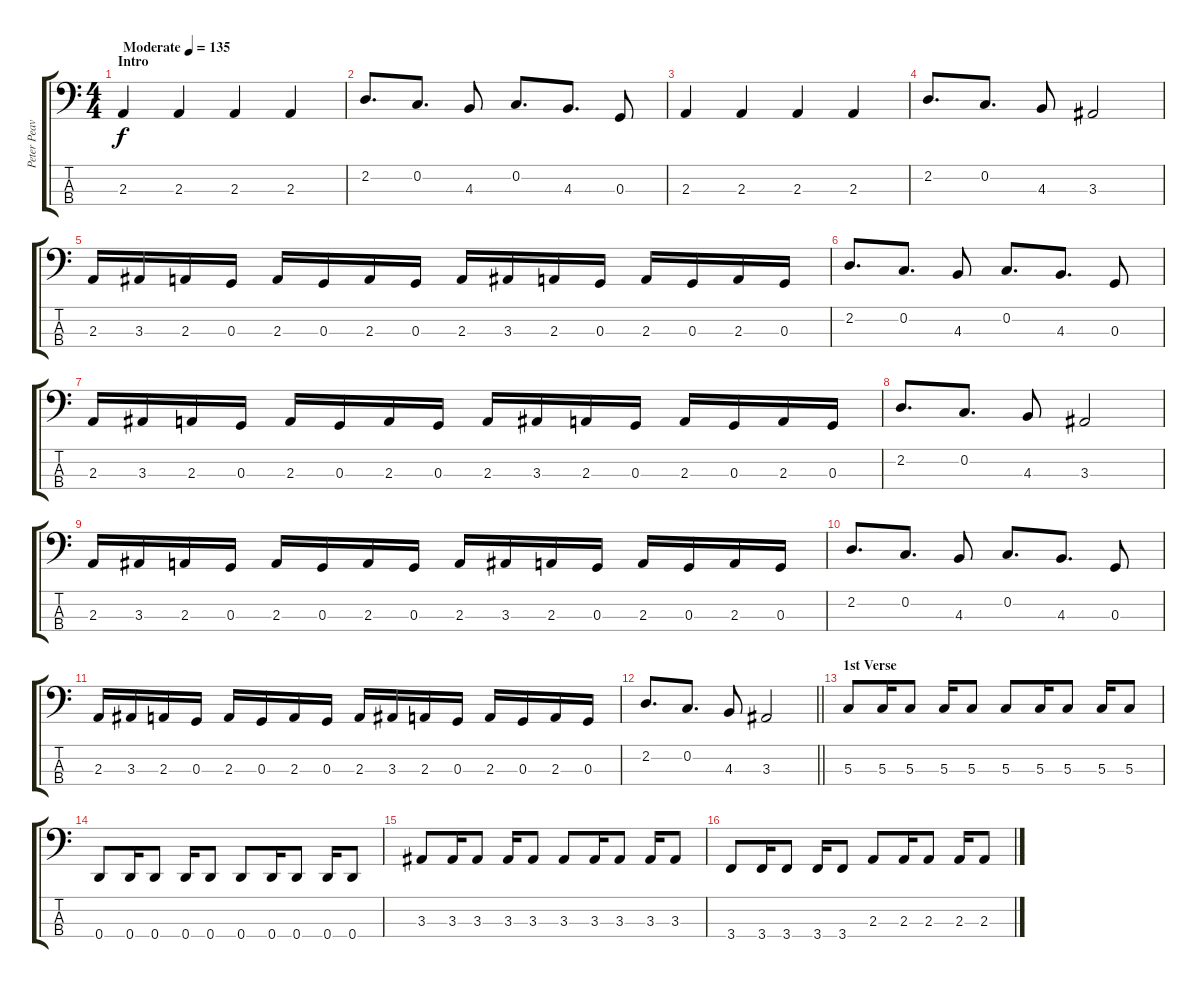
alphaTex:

\track ("Peter Peavy Wagner" "Peter Peav") {instrument electricbassfinger}
\staff {score tabs}
\tuning (F2 C2 G1 D1) {hide}
\ts (4 4)
\section ("" "Intro")
\tempo (135 "Moderate")
\clef f4
\ks c
2.3.4{dy f instrument electricbassfinger} 2.3.4 2.3.4 2.3.4 |
2.2.8{d} 0.2.8{d} 4.3.8 0.2.8{d} 4.3.8{d} 0.3.8 |
2.3.4 2.3.4 2.3.4 2.3.4 |
2.2.8{d} 0.2.8{d} 4.3.8 3.3.2 |
2.3.16 3.3.16 2.3.16 0.3.16 2.3.16 0.3.16 2.3.16 0.3.16 2.3.16 3.3.16 2.3.16 0.3.16 2.3.16 0.3.16 2.3.16 0.3.16 |
2.2.8{d} 0.2.8{d} 4.3.8 0.2.8{d} 4.3.8{d} 0.3.8 |
2.3.16 3.3.16 2.3.16 0.3.16 2.3.16 0.3.16 2.3.16 0.3.16 2.3.16 3.3.16 2.3.16 0.3.16 2.3.16 0.3.16 2.3.16 0.3.16 |
2.2.8{d} 0.2.8{d} 4.3.8 3.3.2 |
2.3.16 3.3.16 2.3.16 0.3.16 2.3.16 0.3.16 2.3.16 0.3.16 2.3.16 3.3.16 2.3.16 0.3.16 2.3.16 0.3.16 2.3.16 0.3.16 |
2.2.8{d} 0.2.8{d} 4.3.8 0.2.8{d} 4.3.8{d} 0.3.8 |
2.3.16 3.3.16 2.3.16 0.3.16 2.3.16 0.3.16 2.3.16 0.3.16 2.3.16 3.3.16 2.3.16 0.3.16 2.3.16 0.3.16 2.3.16 0.3.16 |
\barLineRight lightlight
2.2.8{d} 0.2.8{d} 4.3.8 3.3.2 |
\section ("" "1st Verse")
5.3.8 5.3.16 5.3.8 5.3.16 5.3.8 5.3.8 5.3.16 5.3.8 5.3.16 5.3.8 |
0.4.8 0.4.16 0.4.8 0.4.16 0.4.8 0.4.8 0.4.16 0.4.8 0.4.16 0.4.8 |
3.3.8 3.3.16 3.3.8 3.3.16 3.3.8 3.3.8 3.3.16 3.3.8 3.3.16 3.3.8 |
3.4.8 3.4.16 3.4.8 3.4.16 3.4.8 2.3.8 2.3.16 2.3.8 2.3.16 2.3.8
